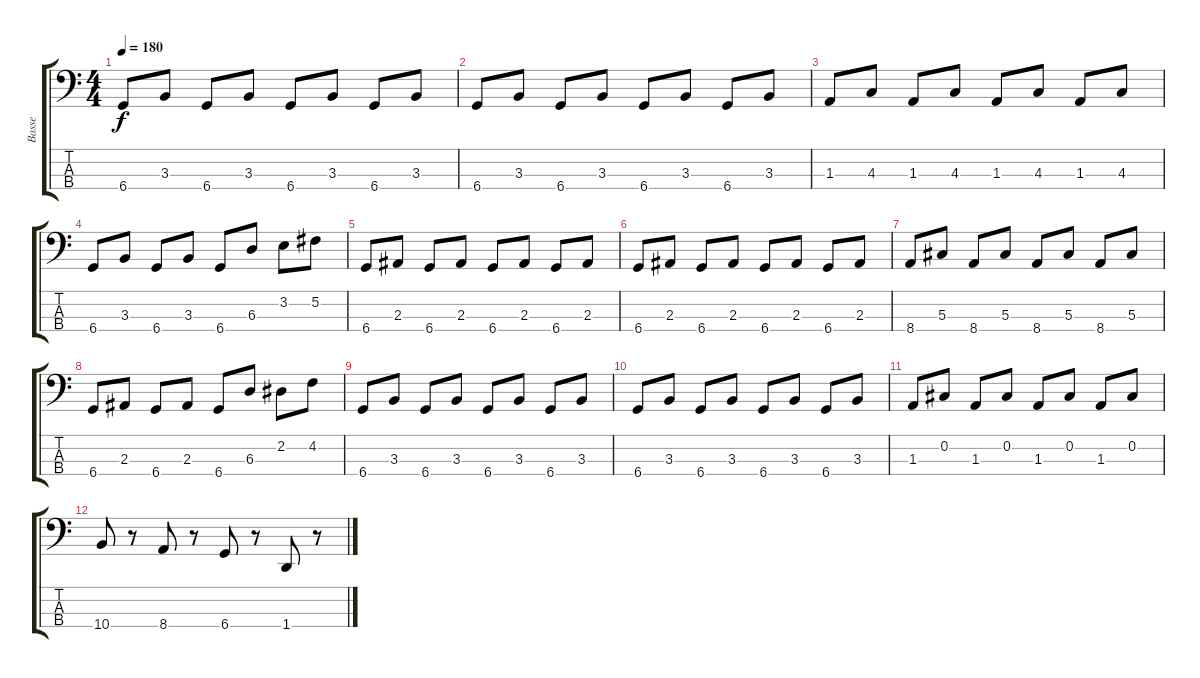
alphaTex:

\track ("Basse" "Basse") {instrument distortionguitar}
\staff {score tabs}
\tuning (G2 Db2 Ab1 Db1) {hide}
\ts (4 4)
\tempo 180
\clef f4
\ks c
6.4.8{dy f} 3.3.8 6.4.8 3.3.8 6.4.8 3.3.8 6.4.8 3.3.8 |
6.4.8 3.3.8 6.4.8 3.3.8 6.4.8 3.3.8 6.4.8 3.3.8 |
1.3.8 4.3.8 1.3.8 4.3.8 1.3.8 4.3.8 1.3.8 4.3.8 |
6.4.8 3.3.8 6.4.8 3.3.8 6.4.8 6.3.8 3.2.8 5.2.8 |
6.4.8 2.3.8 6.4.8 2.3.8 6.4.8 2.3.8 6.4.8 2.3.8 |
6.4.8 2.3.8 6.4.8 2.3.8 6.4.8 2.3.8 6.4.8 2.3.8 |
8.4.8 5.3.8 8.4.8 5.3.8 8.4.8 5.3.8 8.4.8 5.3.8 |
6.4.8 2.3.8 6.4.8 2.3.8 6.4.8 6.3.8 2.2.8 4.2.8 |
6.4.8 3.3.8 6.4.8 3.3.8 6.4.8 3.3.8 6.4.8 3.3.8 |
6.4.8 3.3.8 6.4.8 3.3.8 6.4.8 3.3.8 6.4.8 3.3.8 |
1.3.8 0.2.8 1.3.8 0.2.8 1.3.8 0.2.8 1.3.8 0.2.8 |
10.4.8 r.8 8.4.8 r.8 6.4.8 r.8 1.4.8 r.8
